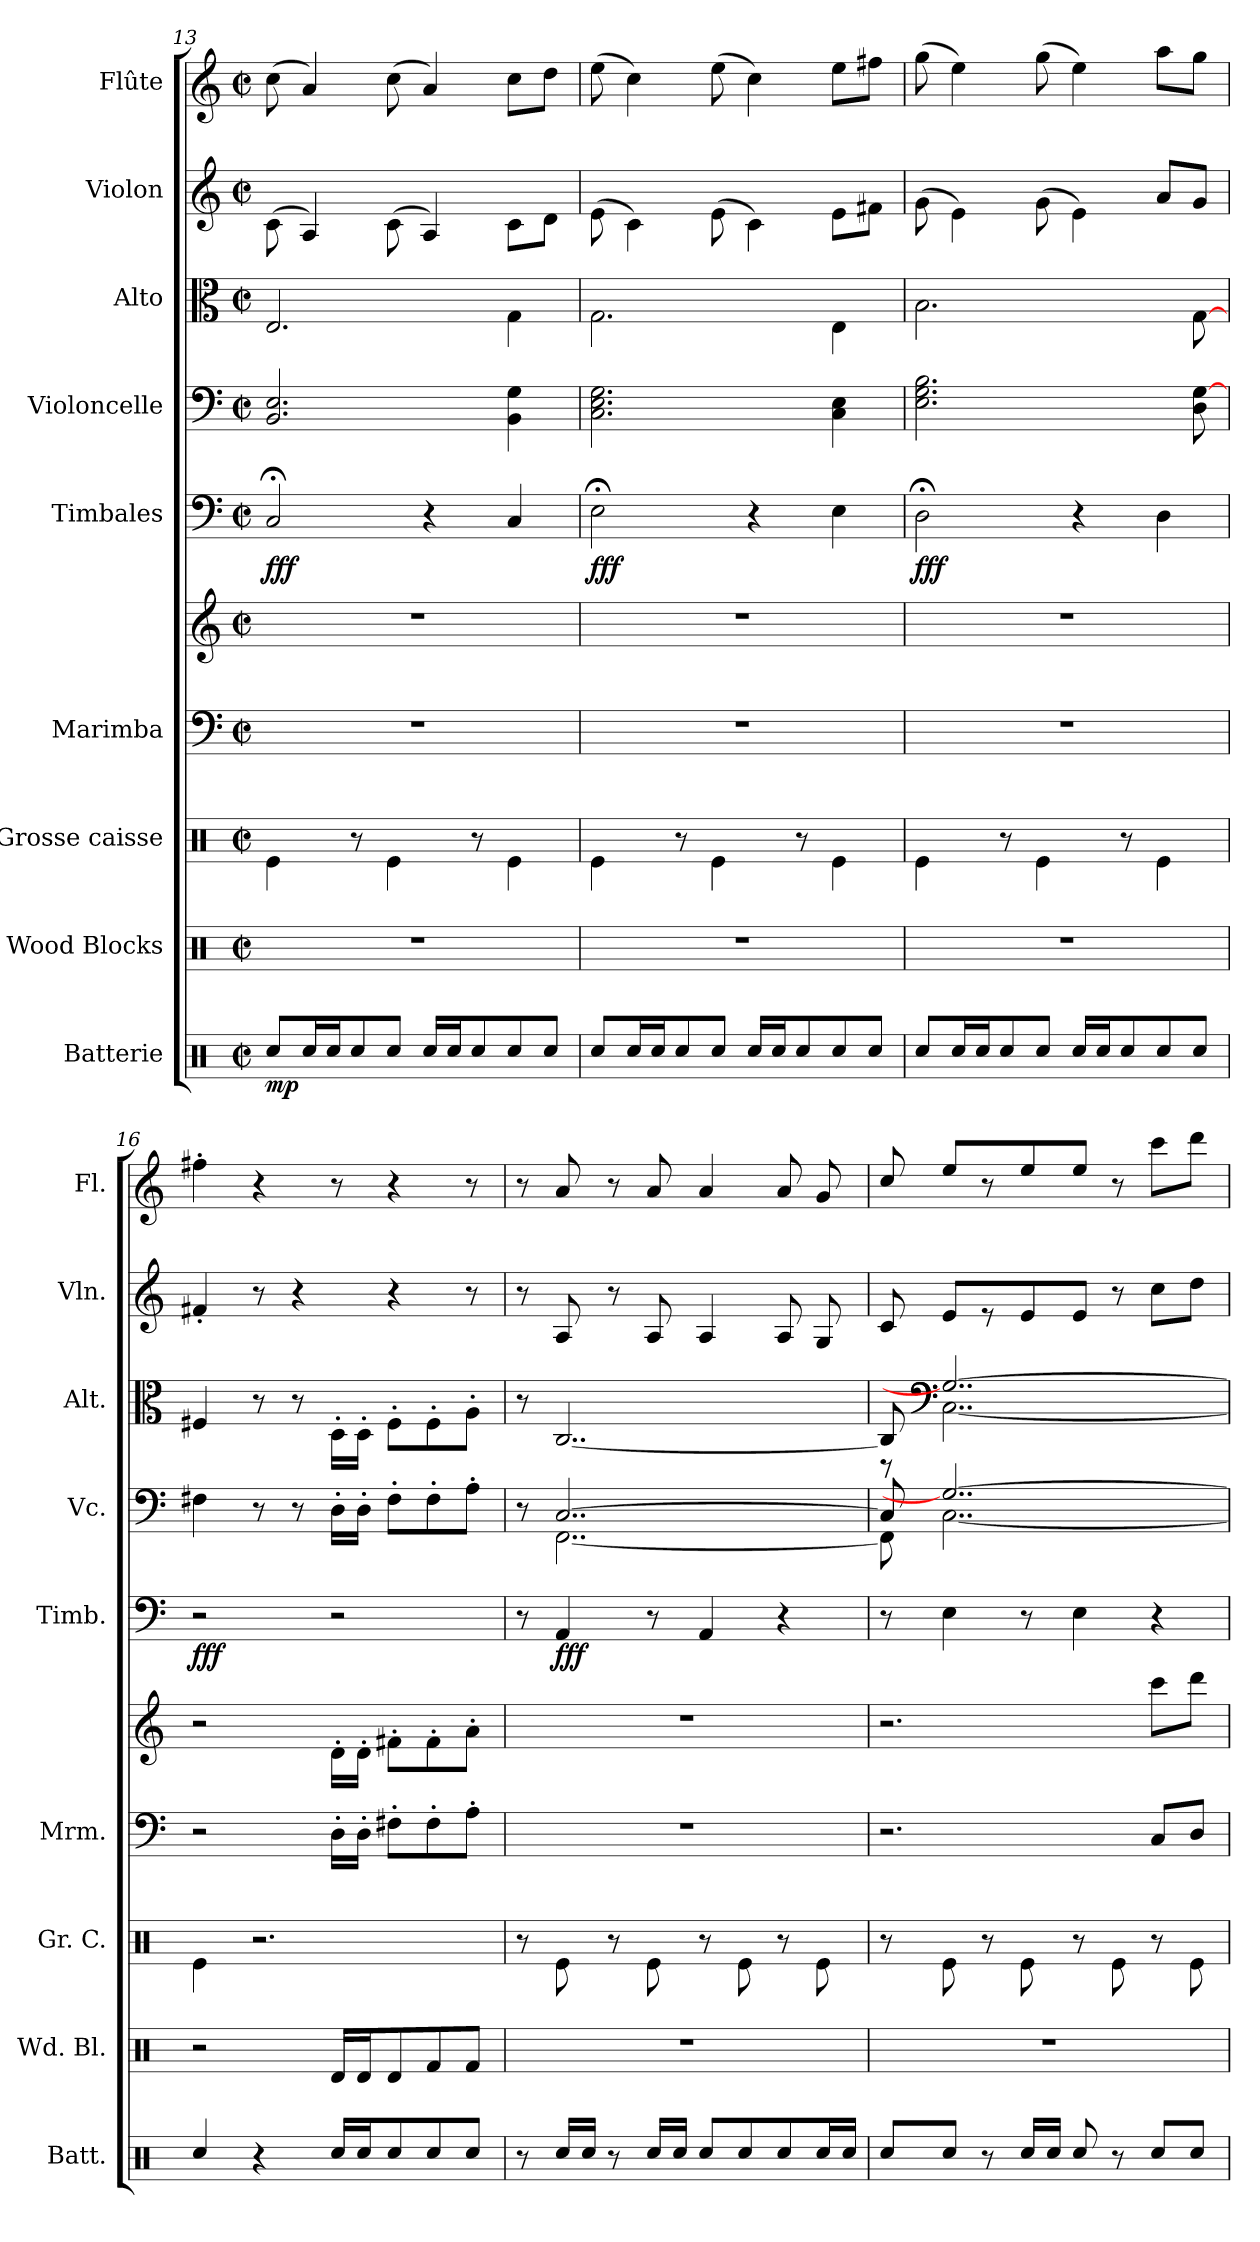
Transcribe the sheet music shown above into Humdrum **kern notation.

**kern	**dynam	**kern	**kern	**kern	**kern	**kern	**dynam	**kern	**kern	**kern	**kern
*part9	*part9	*part8	*part7	*part6	*part6	*part5	*part5	*part4	*part3	*part2	*part1
*staff10	*staff10	*staff9	*staff8	*staff7	*staff6	*staff5	*staff5	*staff4	*staff3	*staff2	*staff1
*I"Batterie	*	*I"Wood Blocks	*I"Grosse caisse	*I"Marimba	*	*I"Timbales	*	*I"Violoncelle	*I"Alto	*I"Violon	*I"Flûte
*I'Batt.	*	*I'Wd. Bl.	*I'Gr. C.	*I'Mrm.	*	*I'Timb.	*	*I'Vc.	*I'Alt.	*I'Vln.	*I'Fl.
*clefX	*	*clefX	*clefX	*clefF4	*clefG2	*clefF4	*	*clefF4	*clefC3	*clefG2	*clefG2
*k[]	*	*k[]	*k[]	*k[]	*k[]	*k[]	*	*k[]	*k[]	*k[]	*k[]
*M2/2	*	*M2/2	*M2/2	*M2/2	*M2/2	*M2/2	*	*M2/2	*M2/2	*M2/2	*M2/2
*met(c|)	*	*met(c|)	*met(c|)	*met(c|)	*met(c|)	*met(c|)	*	*met(c|)	*met(c|)	*met(c|)	*met(c|)
=13	=13	=13	=13	=13	=13	=13	=13	=13	=13	=13	=13
!	!LO:DY:b	!	!	!	!	!	!LO:DY:b	!	!	!	!
8Rcc/L	mp	1r	4Re\	1r	1r	2C;</	fff	2.BB/ 2.E/	2.E/	(>8c\	(>8cc\
16Rcc/L	.	.	.	.	.	.	.	.	.	4A/)	4a/)
16Rcc/J	.	.	.	.	.	.	.	.	.	.	.
8Rcc/	.	.	8r	.	.	.	.	.	.	.	.
8Rcc/J	.	.	4Re\	.	.	.	.	.	.	(>8c\	(>8cc\
16Rcc/LL	.	.	.	.	.	4r	.	.	.	4A/)	4a/)
16Rcc/J	.	.	.	.	.	.	.	.	.	.	.
8Rcc/	.	.	8r	.	.	.	.	.	.	.	.
8Rcc/	.	.	4Re\	.	.	4C/	.	4BB\ 4G\	4G\	8c\L	8cc\L
8Rcc/J	.	.	.	.	.	.	.	.	.	8d\J	8dd\J
!!LO:PB:g=z
=14	=14	=14	=14	=14	=14	=14	=14	=14	=14	=14	=14
!	!	!	!	!	!	!	!LO:DY:b	!	!	!	!
8Rcc/L	.	1r	4Re\	1r	1r	2E;<\	fff	2.C\ 2.E\ 2.G\	2.G\	(>8e\	(>8ee\
16Rcc/L	.	.	.	.	.	.	.	.	.	4c\)	4cc\)
16Rcc/J	.	.	.	.	.	.	.	.	.	.	.
8Rcc/	.	.	8r	.	.	.	.	.	.	.	.
8Rcc/J	.	.	4Re\	.	.	.	.	.	.	(>8e\	(>8ee\
16Rcc/LL	.	.	.	.	.	4r	.	.	.	4c\)	4cc\)
16Rcc/J	.	.	.	.	.	.	.	.	.	.	.
8Rcc/	.	.	8r	.	.	.	.	.	.	.	.
8Rcc/	.	.	4Re\	.	.	4E\	.	4C\ 4E\	4E\	8e\L	8ee\L
8Rcc/J	.	.	.	.	.	.	.	.	.	8f#X\J	8ff#X\J
=15	=15	=15	=15	=15	=15	=15	=15	=15	=15	=15	=15
!	!	!	!	!	!	!	!LO:DY:b	!	!	!	!
8Rcc/L	.	1r	4Re\	1r	1r	2D;<\	fff	2.E\ 2.G\ 2.B\	2.B\	(>8g\	(>8gg\
16Rcc/L	.	.	.	.	.	.	.	.	.	4e\)	4ee\)
16Rcc/J	.	.	.	.	.	.	.	.	.	.	.
8Rcc/	.	.	8r	.	.	.	.	.	.	.	.
8Rcc/J	.	.	4Re\	.	.	.	.	.	.	(>8g\	(>8gg\
16Rcc/LL	.	.	.	.	.	4r	.	.	.	4e\)	4ee\)
16Rcc/J	.	.	.	.	.	.	.	.	.	.	.
8Rcc/	.	.	8r	.	.	.	.	.	.	.	.
8Rcc/	.	.	4Re\	.	.	4D\	.	8ryy	8ryy	8a/L	8aa\L
8Rcc/J	.	.	.	.	.	.	.	8D\ [8G\	[8G\	8g/J	8gg\J
=16	=16	=16	=16	=16	=16	=16	=16	=16	=16	=16	=16
!	!	!	!	!	!	!	!LO:DY:b	!	!	!	!
4Rcc/	.	2r	4Re\	2r	2r	2r	fff	4F#X\	4F#X/	4f#X'/	4ff#X'\
4r	.	.	2.r	.	.	.	.	8r	8r	8r	4r
.	.	.	.	.	.	.	.	8r	8r	4r	.
16Rcc/LL	.	16Rd/LL	.	16D'\LL	16d'\LL	2r	.	16D'\LL	16D'\LL	.	8r
16Rcc/J	.	16Rd/J	.	16D'\JJ	16d'\JJ	.	.	16D'\JJ	16D'\JJ	.	.
8Rcc/	.	8Rd/	.	8F#X'\L	8f#X'\L	.	.	8F#'\L	8F#'\L	4r	4r
8Rcc/	.	8Rf/	.	8F#'\	8f#'\	.	.	8F#'\	8F#'\	.	.
8Rcc/J	.	8Rf/J	.	8A'\J	8a'\J	.	.	8A'\J	8A'\J	8r	8r
=17	=17	=17	=17	=17	=17	=17	=17	=17	=17	=17	=17
*	*	*	*	*	*	*	*	*^	*	*	*
8r	.	1r	8r	1r	1r	8r	.	8r	8ryy	8r	8r	8r
!	!	!	!	!	!	!	!LO:DY:b	!	!	!	!	!
16Rcc/LL	.	.	8Re\	.	.	4AA/	fff	[2..C/	[2..FF\	[2..C/	8A/	8a/
16Rcc/JJ	.	.	.	.	.	.	.	.	.	.	.	.
8r	.	.	8r	.	.	.	.	.	.	.	8r	8r
16Rcc/LL	.	.	8Re\	.	.	8r	.	.	.	.	8A/	8a/
16Rcc/JJ	.	.	.	.	.	.	.	.	.	.	.	.
8Rcc/L	.	.	8r	.	.	4AA/	.	.	.	.	4A/	4a/
8Rcc/	.	.	8Re\	.	.	.	.	.	.	.	.	.
8Rcc/	.	.	8r	.	.	4r	.	.	.	.	8A/	8a/
16Rcc/L	.	.	8Re\	.	.	.	.	.	.	.	8G/	8g/
16Rcc/JJ	.	.	.	.	.	.	.	.	.	.	.	.
!!LO:PB:g=z
=18	=18	=18	=18	=18	=18	=18	=18	=18	=18	=18	=18	=18
*	*	*	*	*	*	*	*	*	*	*^	*	*
8Rcc/L	.	1r	8r	2.r	2.r	8r	.	8C/]	8FF\]	8C/]	8r	8c/	8cc/
*	*	*	*	*	*	*	*	*	*	*clefF4	*	*	*
8Rcc/J	.	.	8Re\	.	.	4E\	.	2..G/_	[2..C\	2..G/_	[2..C\	8e/L	8ee/L
8r	.	.	8r	.	.	.	.	.	.	.	.	8r	8r
16Rcc/LL	.	.	8Re\	.	.	8r	.	.	.	.	.	8e/	8ee/
16Rcc/JJ	.	.	.	.	.	.	.	.	.	.	.	.	.
8Rcc/	.	.	8r	.	.	4E\	.	.	.	.	.	8e/J	8ee/J
8r	.	.	8Re\	.	.	.	.	.	.	.	.	8r	8r
8Rcc/L	.	.	8r	8C/L	8ccc\L	4r	.	.	.	.	.	8cc\L	8ccc\L
8Rcc/J	.	.	8Re\	8D/J	8ddd\J	.	.	.	.	.	.	8dd\J	8ddd\J
*	*	*	*	*	*	*	*	*v	*v	*	*	*	*
*	*	*	*	*	*	*	*	*	*v	*v	*	*
=	=	=	=	=	=	=	=	=	=	=	=
*-	*-	*-	*-	*-	*-	*-	*-	*-	*-	*-	*-
